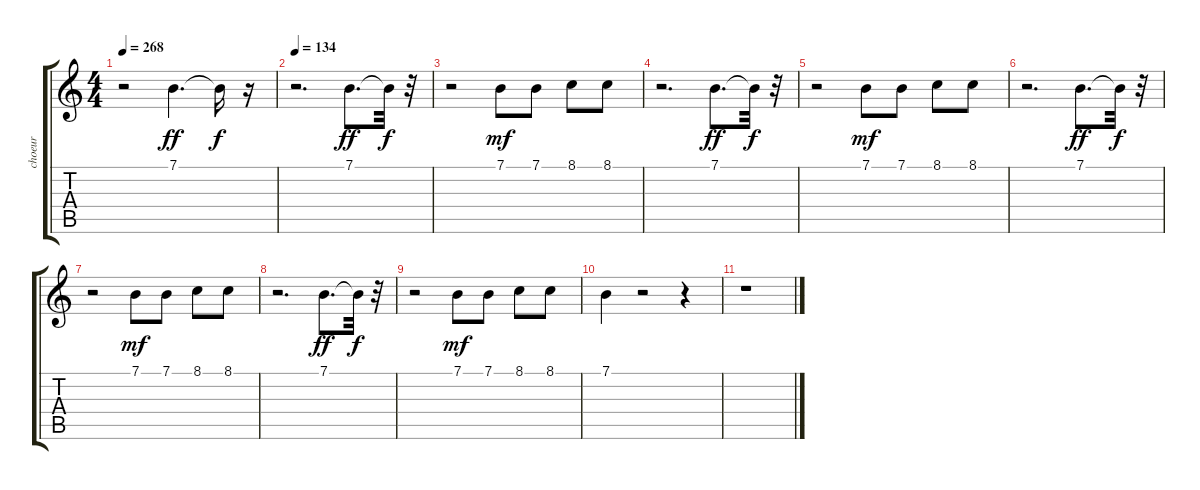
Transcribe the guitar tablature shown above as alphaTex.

\track ("choeur" "choeur") {instrument brasssection}
\staff {score tabs}
\tuning (E4 B3 G3 D3 A2 E2) {hide}
\ts (4 4)
\tempo 268
\clef g2
\ks c
r.2{dy f} 7.1.4{d dy ff} 7.1{t}.16{dy f} r.16 |
\tempo 134
r.2{d} 7.1.8{d dy ff} 7.1{t}.32{dy f} r.32 |
r.2 7.1.8{dy mf} 7.1.8 8.1.8 8.1.8 |
r.2{d} 7.1.8{d dy ff} 7.1{t}.32{dy f} r.32 |
r.2 7.1.8{dy mf} 7.1.8 8.1.8 8.1.8 |
r.2{d} 7.1.8{d dy ff} 7.1{t}.32{dy f} r.32 |
r.2 7.1.8{dy mf} 7.1.8 8.1.8 8.1.8 |
r.2{d} 7.1.8{d dy ff} 7.1{t}.32{dy f} r.32 |
r.2 7.1.8{dy mf} 7.1.8 8.1.8 8.1.8 |
7.1.4 r.2 r.4 |
r.1
